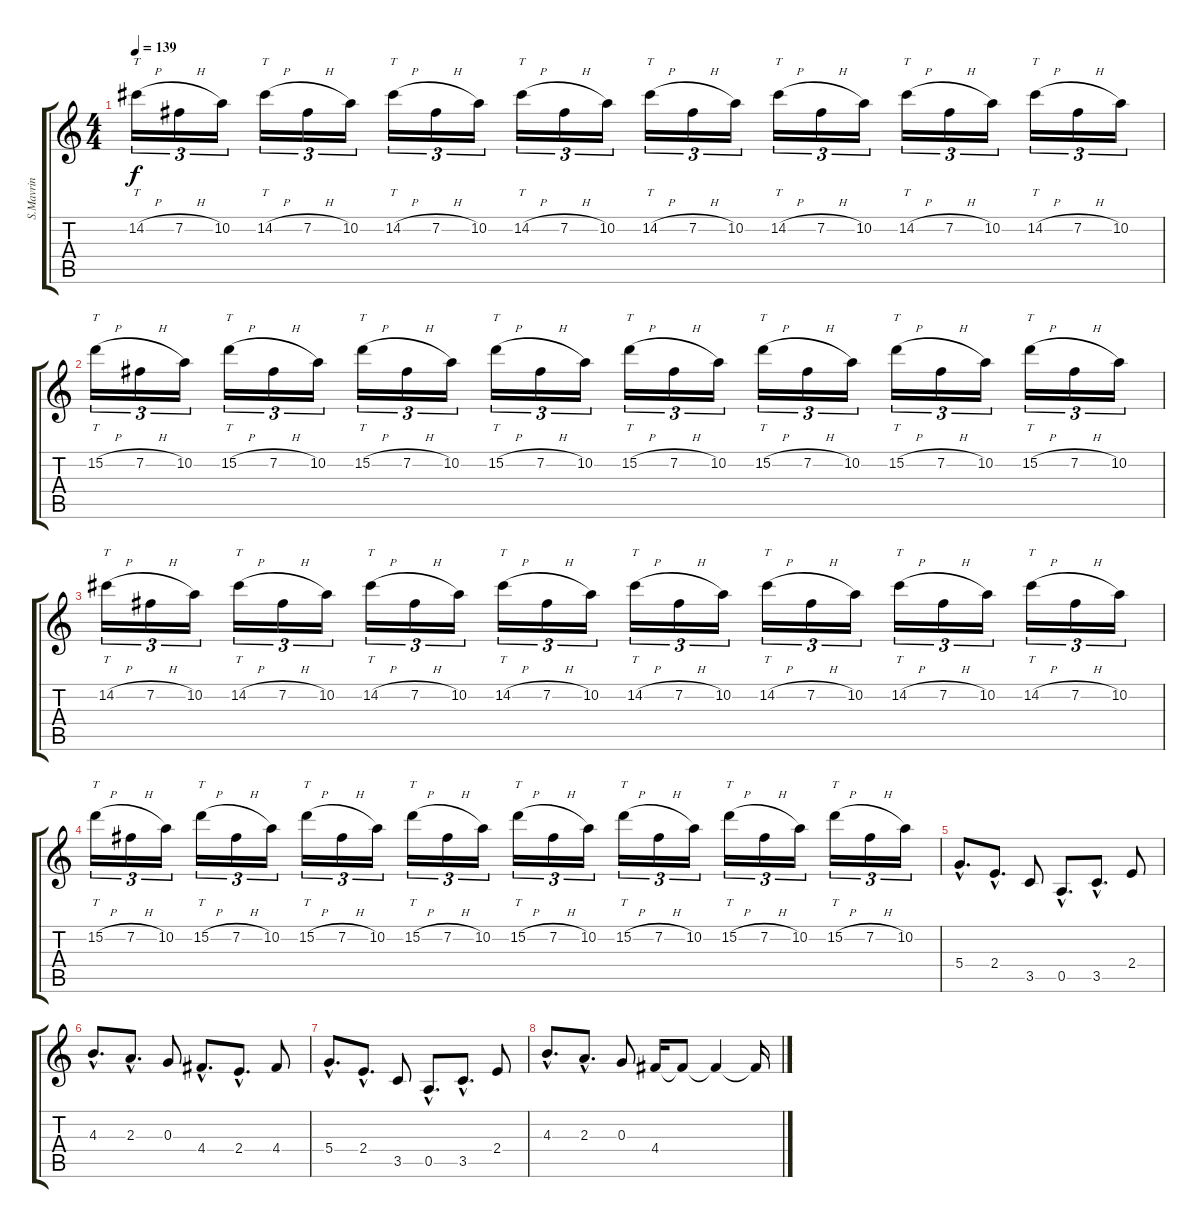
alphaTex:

\track ("S.Mavrin" "S.Mavrin") {instrument overdrivenguitar}
\staff {score tabs}
\tuning (E4 B3 G3 D3 A2 E2) {hide}
\ts (4 4)
\tempo 139
\clef g2
\ks c
14.2{h}.16{tt tu (3 2) dy f} 7.2{h}.16{tu (3 2)} 10.2.16{tu (3 2)} 14.2{h}.16{tt tu (3 2)} 7.2{h}.16{tu (3 2)} 10.2.16{tu (3 2)} 14.2{h}.16{tt tu (3 2)} 7.2{h}.16{tu (3 2)} 10.2.16{tu (3 2)} 14.2{h}.16{tt tu (3 2)} 7.2{h}.16{tu (3 2)} 10.2.16{tu (3 2)} 14.2{h}.16{tt tu (3 2)} 7.2{h}.16{tu (3 2)} 10.2.16{tu (3 2)} 14.2{h}.16{tt tu (3 2)} 7.2{h}.16{tu (3 2)} 10.2.16{tu (3 2)} 14.2{h}.16{tt tu (3 2)} 7.2{h}.16{tu (3 2)} 10.2.16{tu (3 2)} 14.2{h}.16{tt tu (3 2)} 7.2{h}.16{tu (3 2)} 10.2.16{tu (3 2)} |
15.2{h}.16{tt tu (3 2)} 7.2{h}.16{tu (3 2)} 10.2.16{tu (3 2)} 15.2{h}.16{tt tu (3 2)} 7.2{h}.16{tu (3 2)} 10.2.16{tu (3 2)} 15.2{h}.16{tt tu (3 2)} 7.2{h}.16{tu (3 2)} 10.2.16{tu (3 2)} 15.2{h}.16{tt tu (3 2)} 7.2{h}.16{tu (3 2)} 10.2.16{tu (3 2)} 15.2{h}.16{tt tu (3 2)} 7.2{h}.16{tu (3 2)} 10.2.16{tu (3 2)} 15.2{h}.16{tt tu (3 2)} 7.2{h}.16{tu (3 2)} 10.2.16{tu (3 2)} 15.2{h}.16{tt tu (3 2)} 7.2{h}.16{tu (3 2)} 10.2.16{tu (3 2)} 15.2{h}.16{tt tu (3 2)} 7.2{h}.16{tu (3 2)} 10.2.16{tu (3 2)} |
14.2{h}.16{tt tu (3 2)} 7.2{h}.16{tu (3 2)} 10.2.16{tu (3 2)} 14.2{h}.16{tt tu (3 2)} 7.2{h}.16{tu (3 2)} 10.2.16{tu (3 2)} 14.2{h}.16{tt tu (3 2)} 7.2{h}.16{tu (3 2)} 10.2.16{tu (3 2)} 14.2{h}.16{tt tu (3 2)} 7.2{h}.16{tu (3 2)} 10.2.16{tu (3 2)} 14.2{h}.16{tt tu (3 2)} 7.2{h}.16{tu (3 2)} 10.2.16{tu (3 2)} 14.2{h}.16{tt tu (3 2)} 7.2{h}.16{tu (3 2)} 10.2.16{tu (3 2)} 14.2{h}.16{tt tu (3 2)} 7.2{h}.16{tu (3 2)} 10.2.16{tu (3 2)} 14.2{h}.16{tt tu (3 2)} 7.2{h}.16{tu (3 2)} 10.2.16{tu (3 2)} |
15.2{h}.16{tt tu (3 2)} 7.2{h}.16{tu (3 2)} 10.2.16{tu (3 2)} 15.2{h}.16{tt tu (3 2)} 7.2{h}.16{tu (3 2)} 10.2.16{tu (3 2)} 15.2{h}.16{tt tu (3 2)} 7.2{h}.16{tu (3 2)} 10.2.16{tu (3 2)} 15.2{h}.16{tt tu (3 2)} 7.2{h}.16{tu (3 2)} 10.2.16{tu (3 2)} 15.2{h}.16{tt tu (3 2)} 7.2{h}.16{tu (3 2)} 10.2.16{tu (3 2)} 15.2{h}.16{tt tu (3 2)} 7.2{h}.16{tu (3 2)} 10.2.16{tu (3 2)} 15.2{h}.16{tt tu (3 2)} 7.2{h}.16{tu (3 2)} 10.2.16{tu (3 2)} 15.2{h}.16{tt tu (3 2)} 7.2{h}.16{tu (3 2)} 10.2.16{tu (3 2)} |
5.4{hac}.8{d} 2.4{hac}.8{d} 3.5.8 0.5{hac}.8{d} 3.5{hac}.8{d} 2.4.8 |
4.3{hac}.8{d} 2.3{hac}.8{d} 0.3.8 4.4{hac}.8{d} 2.4{hac}.8{d} 4.4.8 |
5.4{hac}.8{d} 2.4{hac}.8{d} 3.5.8 0.5{hac}.8{d} 3.5{hac}.8{d} 2.4.8 |
4.3{hac}.8{d} 2.3{hac}.8{d} 0.3.8 4.4.16 4.4{t}.8 4.4{t}.4 4.4{t}.16
